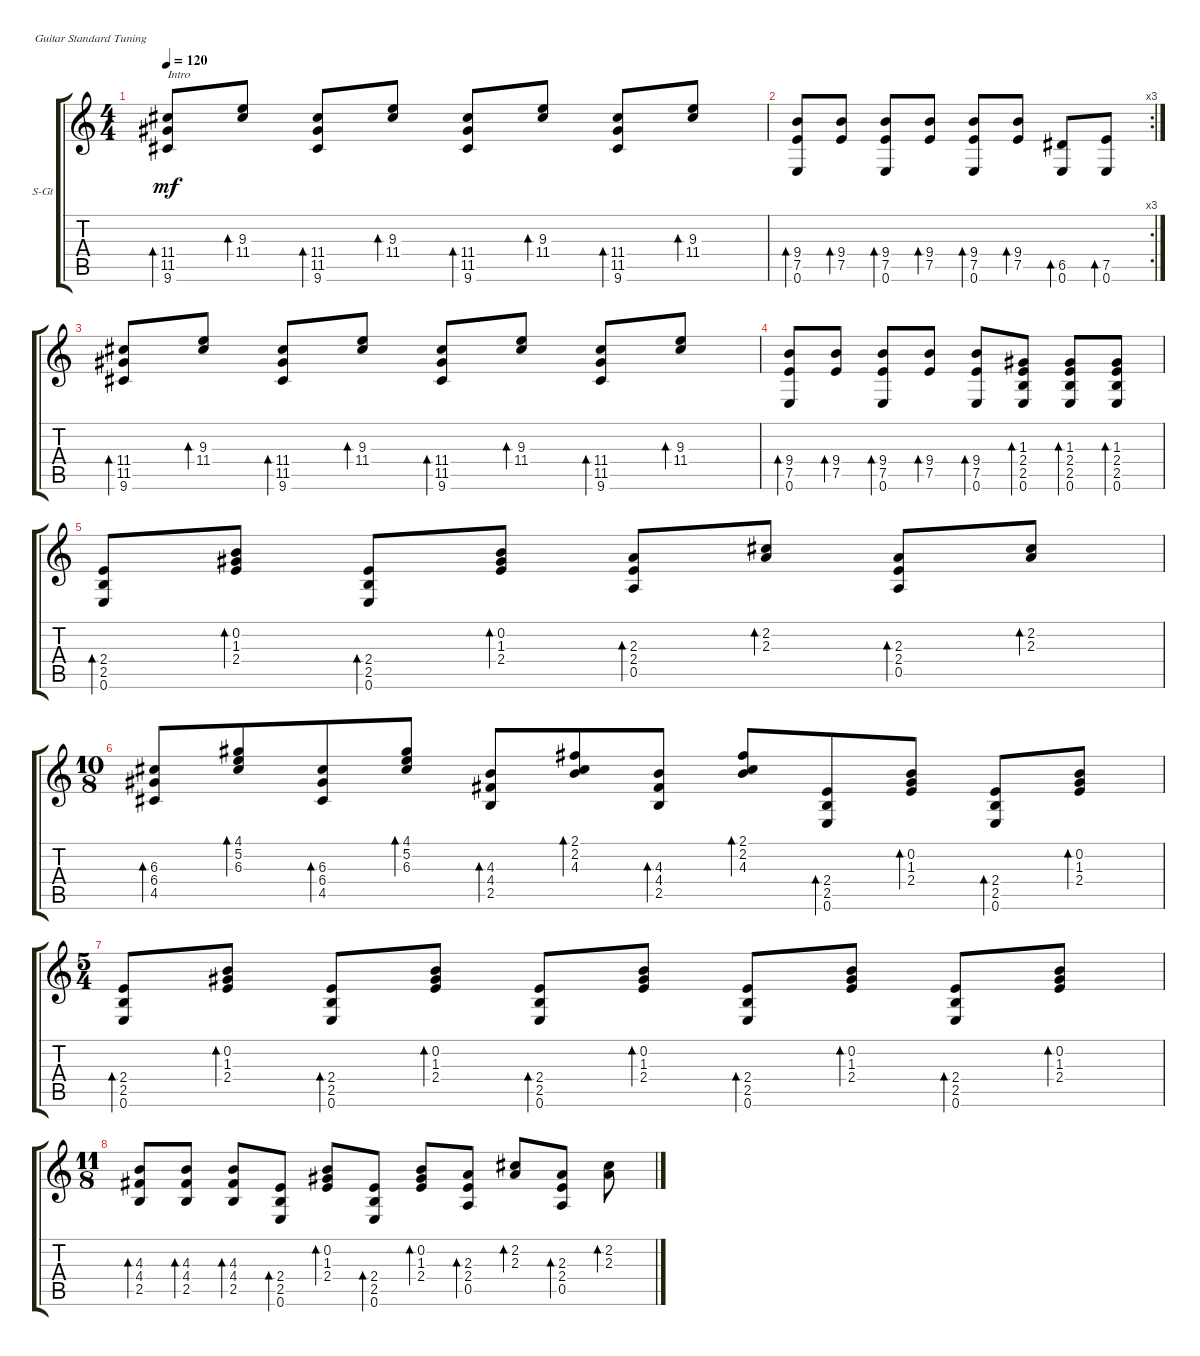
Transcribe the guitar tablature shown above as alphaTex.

\defaultSystemsLayout 4
\bracketExtendMode groupsimilarinstruments
\firstSystemTrackNameOrientation horizontal
\otherSystemsTrackNameOrientation horizontal
\track ("Steel Guitar" "S-Gt") {instrument acousticguitarsteel}
\staff {score tabs}
\tuning (E4 B3 G3 D3 A2 E2)
\ts (4 4)
\tempo 120
\clef g2
\ks c
(9.6 11.5 11.4).8{bd 51 txt "Intro" dy mf instrument acousticguitarsteel} (11.4 9.3).8{bd 51} (9.6 11.5 11.4).8{bd 51} (11.4 9.3).8{bd 51} (9.6 11.5 11.4).8{bd 51} (11.4 9.3).8{bd 51} (9.6 11.5 11.4).8{bd 51} (11.4 9.3).8{bd 51} |
\rc 3
(9.4 7.5 0.6).8{bd 59} (7.5 9.4).8{bd 58} (9.4 7.5 0.6).8{bd 59} (7.5 9.4).8{bd 58} (9.4 7.5 0.6).8{bd 59} (7.5 9.4).8{bd 58} (6.5 0.6).8{bd 116} (7.5 0.6).8{bd 115} |
(9.6 11.5 11.4).8{bd 51} (11.4 9.3).8{bd 51} (9.6 11.5 11.4).8{bd 51} (11.4 9.3).8{bd 51} (9.6 11.5 11.4).8{bd 51} (11.4 9.3).8{bd 51} (9.6 11.5 11.4).8{bd 51} (11.4 9.3).8{bd 51} |
(9.4 7.5 0.6).8{bd 59} (7.5 9.4).8{bd 58} (9.4 7.5 0.6).8{bd 59} (7.5 9.4).8{bd 58} (9.4 7.5 0.6).8{bd 59} (0.6 2.5 2.4 1.3).8{bd 51} (0.6 2.5 2.4 1.3).8{bd 51} (0.6 2.5 2.4 1.3).8{bd 51} |
(0.6 2.5 2.4).8{bd 52} (1.3 0.2 2.4).8{bd 51} (0.6 2.5 2.4).8{bd 52} (1.3 0.2 2.4).8{bd 51} (0.5 2.4 2.3).8{bd 51} (2.3 2.2).8{bd 51} (0.5 2.4 2.3).8{bd 51} (2.3 2.2).8{bd 51} |
\ts (10 8)
(4.5 6.4 6.3).8{bd 51} (6.3 5.2 4.1).8{bd 51} (4.5 6.4 6.3).8{bd 51} (6.3 5.2 4.1).8{bd 51} (2.5 4.4 4.3).8{bd 51} (4.3 2.2 2.1).8{bd 51} (2.5 4.4 4.3).8{bd 51} (4.3 2.2 2.1).8{bd 51} (0.6 2.5 2.4).8{bd 52} (1.3 0.2 2.4).8{bd 51} (0.6 2.5 2.4).8{bd 52} (1.3 0.2 2.4).8{bd 51} |
\ts (5 4)
(0.6 2.5 2.4).8{bd 52} (1.3 0.2 2.4).8{bd 51} (0.6 2.5 2.4).8{bd 52} (1.3 0.2 2.4).8{bd 51} (0.6 2.5 2.4).8{bd 52} (1.3 0.2 2.4).8{bd 51} (0.6 2.5 2.4).8{bd 52} (1.3 0.2 2.4).8{bd 51} (0.6 2.5 2.4).8{bd 52} (1.3 0.2 2.4).8{bd 51} |
\ts (11 8)
(2.5 4.4 4.3).8{bd 51} (2.5 4.4 4.3).8{bd 51} (2.5 4.4 4.3).8{bd 51} (0.6 2.5 2.4).8{bd 52} (1.3 0.2 2.4).8{bd 51} (0.6 2.5 2.4).8{bd 52} (1.3 0.2 2.4).8{bd 51} (0.5 2.4 2.3).8{bd 51} (2.3 2.2).8{bd 51} (0.5 2.4 2.3).8{bd 51} (2.3 2.2).8{bd 51}
